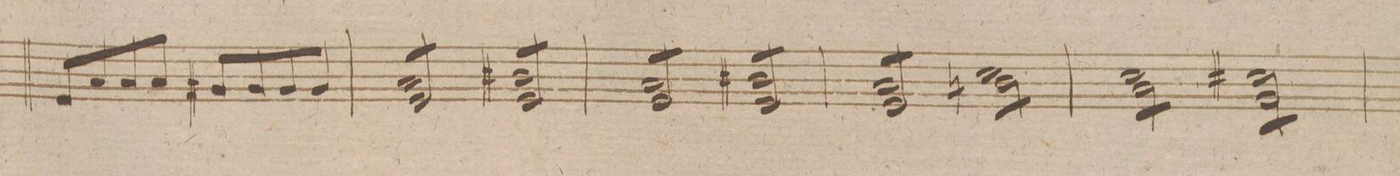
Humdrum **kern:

**kern	**dynam
*I"Viola	*
*clefC3	*
*k[f#]	*
*met(c)	*
*M4/4	*
8F#L	.
8B	.
8B	.
8BJ	.
8A#XL	.
8A#	.
8A#	.
8A#J	.
=33	=33
*tremolo	*
8BL 8F#	.
8B 8F#	.
8B 8F#	.
8BJ 8F#	.
*2\right	*
8c#XL 8F#	.
8c# 8F#	.
8c# 8F#	.
8c#J 8F#	.
=34	=34
8BL 8F#	.
8B 8F#	.
8B 8F#	.
8BJ 8F#	.
8c#XL 8F#	.
8c# 8F#	.
8c# 8F#	.
8c#J 8F#	.
=35	=35
8BL 8F#	.
8B 8F#	.
8B 8F#	.
8BJ 8F#	.
8dL 8cn	.
8d 8c	.
8d 8c	.
8dJ 8c	.
=36	=36
8dL 8B	.
8d 8B	.
8d 8B	.
8dJ 8B	.
8d#X\L 8A	.
8d# 8A	.
8d# 8A	.
8d#J 8A	.
*Xtremolo	*
=37	=37
*-	*-
